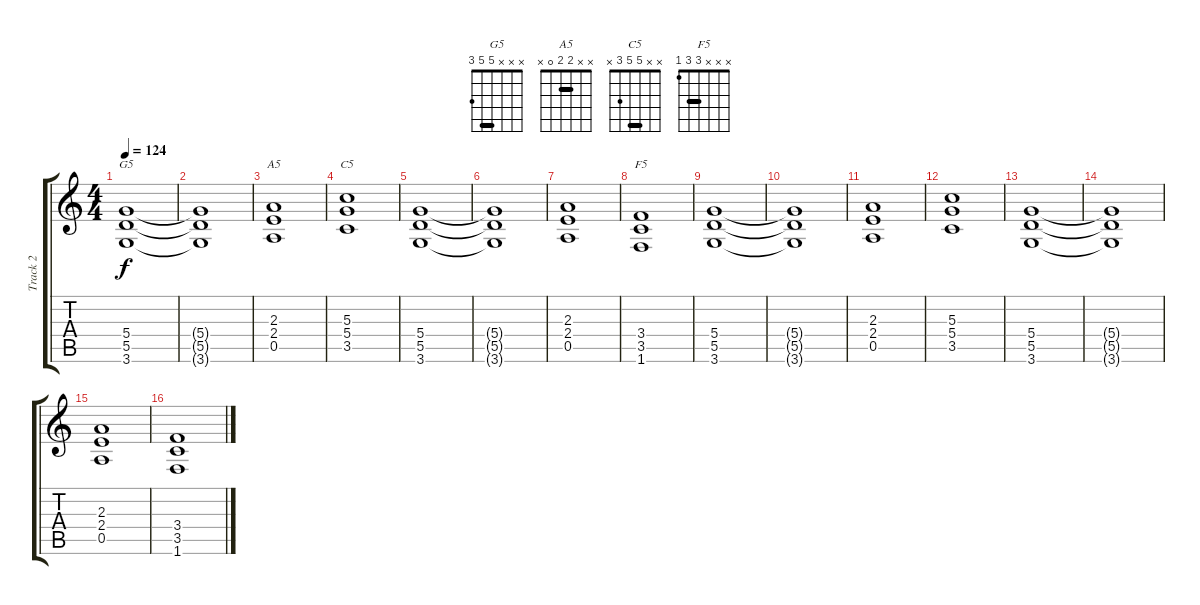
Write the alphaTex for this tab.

\track ("Track 2" "Track 2") {instrument distortionguitar}
\staff {score tabs}
\tuning (E4 B3 G3 D3 A2 E2) {hide}
\chord ("G5" x x x 5 5 3) {barre 5}
\chord ("A5" x x 2 2 0 x) {barre 2}
\chord ("C5" x x 5 5 3 x) {barre 5}
\chord ("F5" x x x 3 3 1) {barre 3}
\ts (4 4)
\tempo 124
\clef g2
\ks c
(5.4 5.5 3.6).1{ch "G5" dy f} |
(5.4{t} 5.5{t} 3.6{t}).1 |
(2.3 2.4 0.5).1{ch "A5"} |
(5.3 5.4 3.5).1{ch "C5"} |
(5.4 5.5 3.6).1 |
(5.4{t} 5.5{t} 3.6{t}).1 |
(2.3 2.4 0.5).1 |
(3.4 3.5 1.6).1{ch "F5"} |
(5.4 5.5 3.6).1 |
(5.4{t} 5.5{t} 3.6{t}).1 |
(2.3 2.4 0.5).1 |
(5.3 5.4 3.5).1 |
(5.4 5.5 3.6).1 |
(5.4{t} 5.5{t} 3.6{t}).1 |
(2.3 2.4 0.5).1 |
(3.4 3.5 1.6).1
